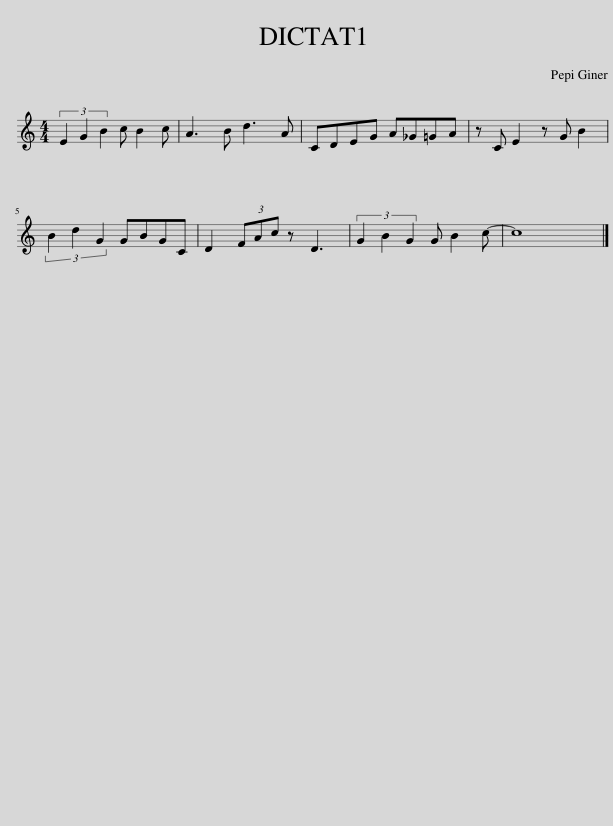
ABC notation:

X:1
L:1/8
M:4/4
I:linebreak $
K:C
V:1 treble
V:1
 (3E2 G2 B2 c B2 c | A3 B d3 A | CDEG A_G=GA | z C E2 z G B2 |$ (3B2 d2 G2 GBGC | %5
 D2 (3FAc z D3 | (3G2 B2 G2 G B2 c- | c8 |] %8
